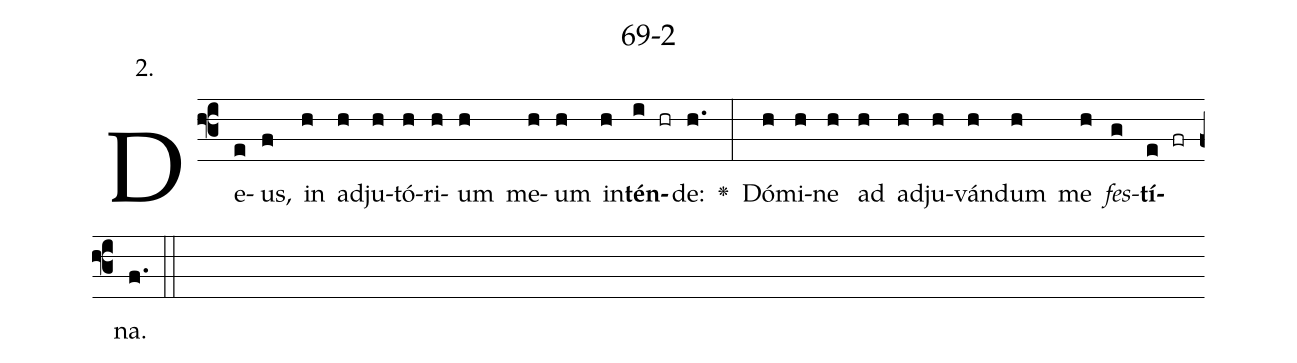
name: 69-2;
annotation: 2.;
%%
(f3)De(e)us,(f) in(h) ad(h)ju(h)tó(h)ri(h)um(h) me(h)um(h) in(h)<b>tén</b>(i hr)de:(h.) <v>\greheightstar</v>(:) Dó(h)mi(h)ne(h) ad(h) ad(h)ju(h)ván(h)dum(h) me(h) <i>fes</i>(g)<b>tí</b>(e fr)na.(f.) (::)


%E(h) u(h) o(h) u(g) a(e) e.(f.) (::)
